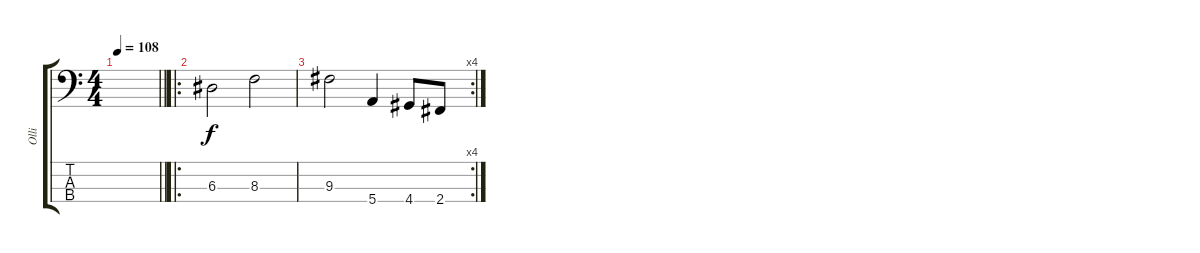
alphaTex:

\track ("Olli" "Olli") {instrument electricbassfinger}
\staff {score tabs}
\tuning (G2 D2 A1 E1) {hide}
\ts (4 4)
\tempo 108
\clef f4
\barLineRight lightlight
\ks c
|
\ro
6.3.2 8.3.2 |
\rc 4
9.3.2 5.4.4 4.4.8 2.4.8
